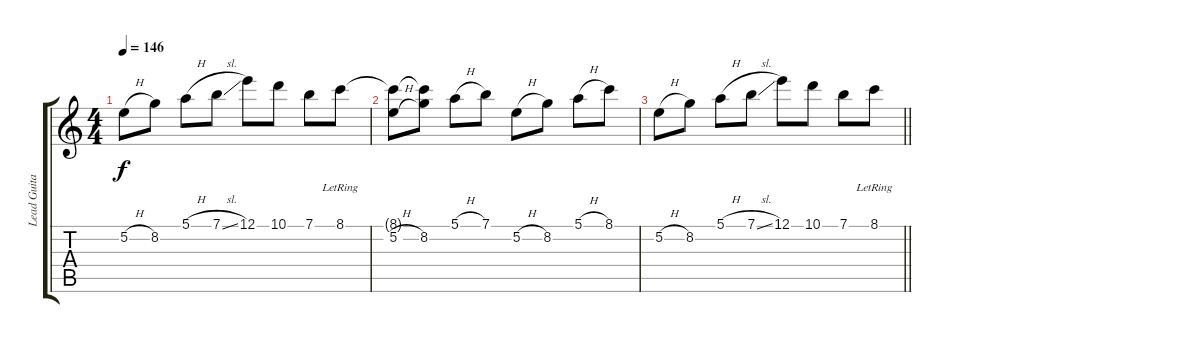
\track ("Lead Guitar" "Lead Guita") {instrument overdrivenguitar}
\staff {score tabs}
\tuning (E4 B3 G3 D3 A2 D2) {hide}
\ts (4 4)
\tempo 146
\clef g2
\ks c
5.2{h}.8{dy f} 8.2.8 5.1{h}.8 7.1{sl}.8 12.1.8 10.1.8 7.1.8 8.1{lr}.8 |
(8.1{t} 5.2{h}).8 (8.1{t} 8.2).8 5.1{h}.8 7.1.8 5.2{h}.8 8.2.8 5.1{h}.8 8.1.8 |
\barLineRight lightlight
5.2{h}.8 8.2.8 5.1{h}.8 7.1{sl}.8 12.1.8 10.1.8 7.1.8 8.1{lr}.8
